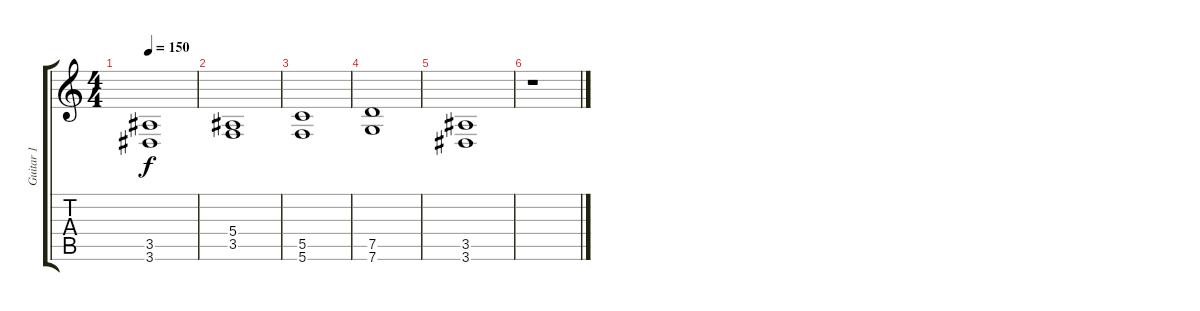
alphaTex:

\track ("Guitar 1" "Guitar 1") {instrument distortionguitar}
\staff {score tabs}
\tuning (D4 A3 F3 C2 G2 C2) {hide}
\ts (4 4)
\tempo 150
\clef g2
\ks c
(3.5 3.6).1{dy f} |
(5.4 3.5).1 |
(5.5 5.6).1 |
(7.5 7.6).1 |
(3.5 3.6).1 |
r.1
